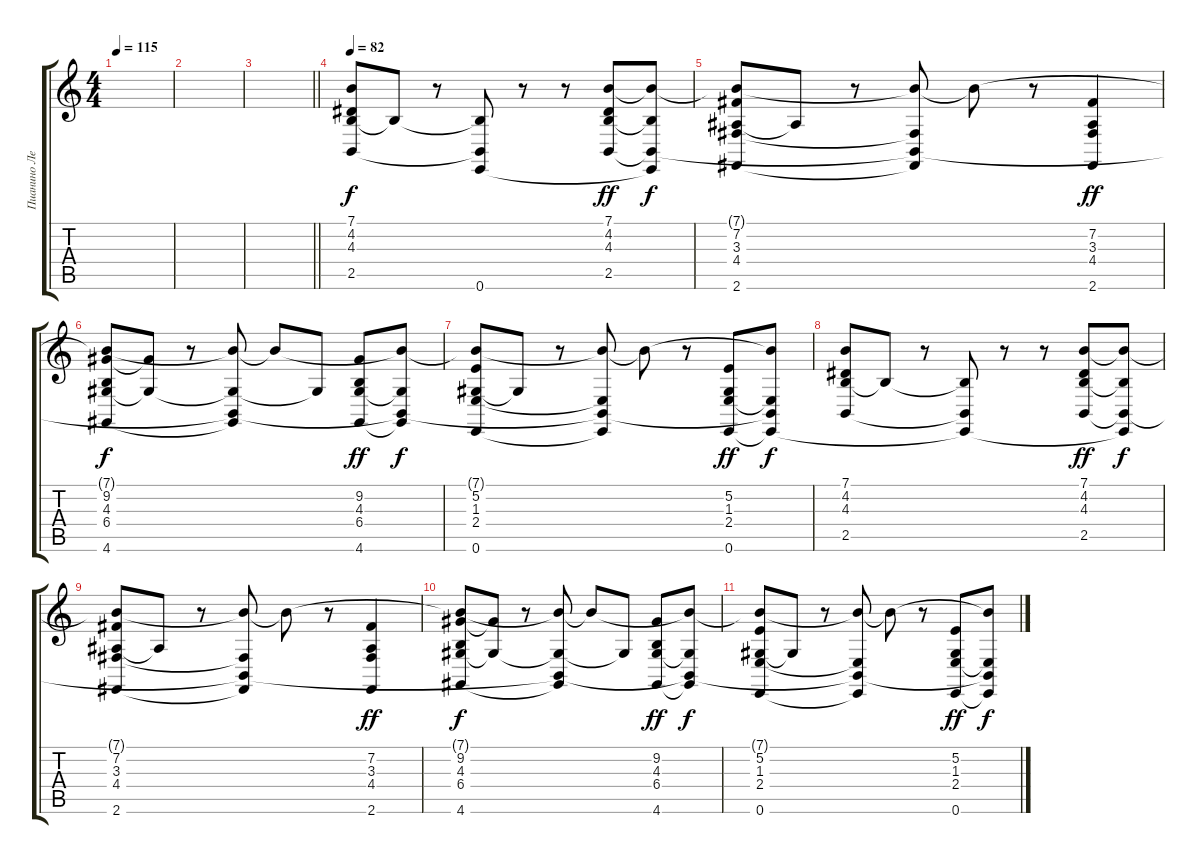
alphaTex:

\track ("Пианино Левая Рука" "Пианино Ле") {instrument acousticgrandpiano}
\staff {score tabs}
\tuning (E4 B3 G3 D3 A2 E2) {hide}
\ts (4 4)
\tempo 115
\clef g2
\ks c
|
|
\barLineRight lightlight
|
\tempo 82
(7.1 4.2 4.3 2.5).8{dy f} 4.3{t}.8 r.8 (4.3{t} 2.5{t} 0.6).8 r.8 r.8 (7.1 4.2 4.3 2.5).8{dy ff} (7.1{t} 4.3{t} 2.5{t} 0.6{t}).8{dy f} |
(7.1{t} 7.2 3.3 4.4 2.6).8 3.3{t}.8 r.8 (7.1{t} 4.4{t} 2.5{t} 2.6{t}).8 7.1{t}.8 r.8 (7.2 3.3 4.4 2.6).4{dy ff} |
(7.1{t} 9.2 4.3 6.4 4.6).8{dy f} (9.2{t} 6.4{t}).8 r.8 (7.1{t} 6.4{t} 2.5{t} 4.6{t}).8 7.1{t}.8 6.4{t}.8 (9.2 4.3 6.4 4.6).8{dy ff} (7.1{t} 6.4{t} 2.5{t} 4.6{t}).8{dy f} |
(7.1{t} 5.2 1.3 2.4 0.6).8 1.3{t}.8 r.8 (7.1{t} 2.4{t} 2.5{t} 0.6{t}).8 7.1{t}.8 r.8 (5.2 1.3 2.4 0.6).8{dy ff} (7.1{t} 2.4{t} 2.5{t} 0.6{t}).8{dy f} |
(7.1 4.2 4.3 2.5).8 4.3{t}.8 r.8 (4.3{t} 2.5{t} 0.6{t}).8 r.8 r.8 (7.1 4.2 4.3 2.5).8{dy ff} (7.1{t} 4.3{t} 2.5{t} 0.6{t}).8{dy f} |
(7.1{t} 7.2 3.3 4.4 2.6).8 3.3{t}.8 r.8 (7.1{t} 4.4{t} 2.5{t} 2.6{t}).8 7.1{t}.8 r.8 (7.2 3.3 4.4 2.6).4{dy ff} |
(7.1{t} 9.2 4.3 6.4 4.6).8{dy f} (9.2{t} 6.4{t}).8 r.8 (7.1{t} 6.4{t} 2.5{t} 4.6{t}).8 7.1{t}.8 6.4{t}.8 (9.2 4.3 6.4 4.6).8{dy ff} (7.1{t} 6.4{t} 2.5{t} 4.6{t}).8{dy f} |
(7.1{t} 5.2 1.3 2.4 0.6).8 1.3{t}.8 r.8 (7.1{t} 2.4{t} 2.5{t} 0.6{t}).8 7.1{t}.8 r.8 (5.2 1.3 2.4 0.6).8{dy ff} (7.1{t} 2.4{t} 2.5{t} 0.6{t}).8{dy f}
